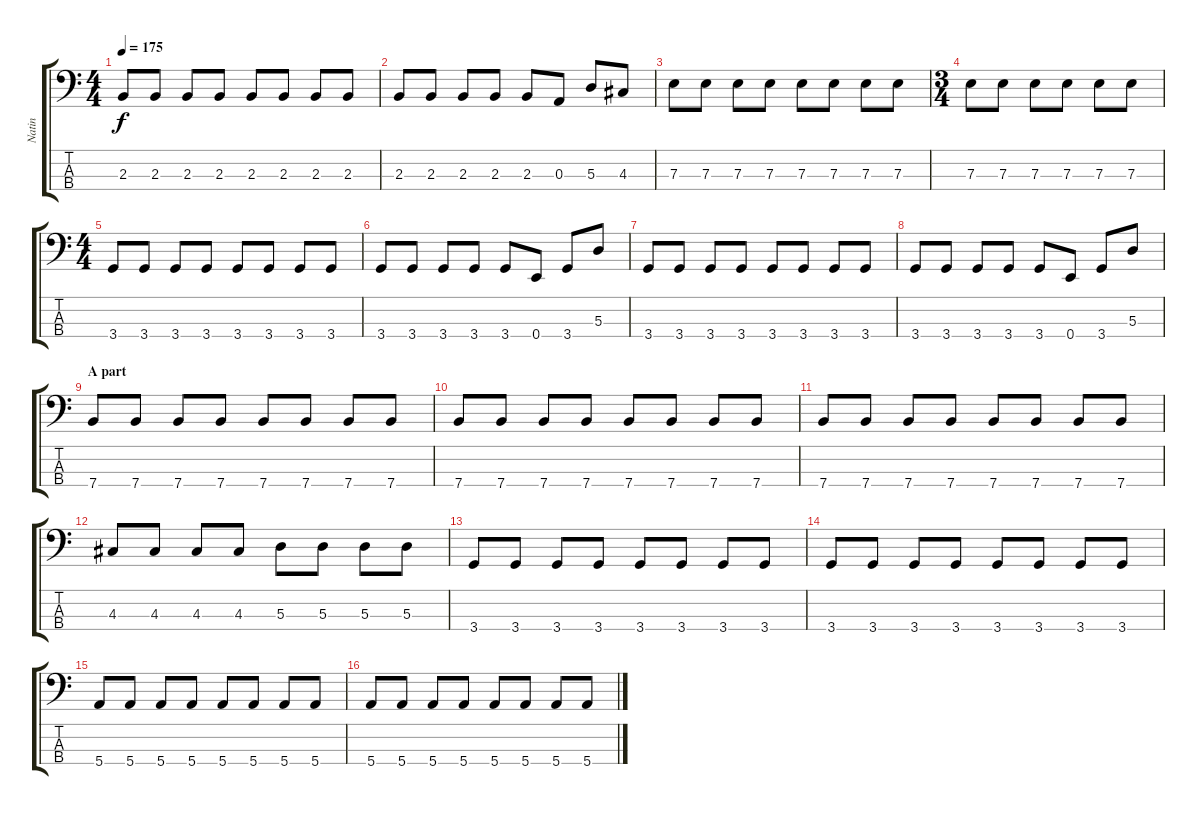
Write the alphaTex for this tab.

\track ("Natin" "Natin") {instrument electricbasspick}
\staff {score tabs}
\tuning (G2 D2 A1 E1) {hide}
\ts (4 4)
\tempo 175
\clef f4
\ks c
2.3.8{dy f} 2.3.8 2.3.8 2.3.8 2.3.8 2.3.8 2.3.8 2.3.8 |
2.3.8 2.3.8 2.3.8 2.3.8 2.3.8 0.3.8 5.3.8 4.3.8 |
7.3.8 7.3.8 7.3.8 7.3.8 7.3.8 7.3.8 7.3.8 7.3.8 |
\ts (3 4)
7.3.8 7.3.8 7.3.8 7.3.8 7.3.8 7.3.8 |
\ts (4 4)
3.4.8 3.4.8 3.4.8 3.4.8 3.4.8 3.4.8 3.4.8 3.4.8 |
3.4.8 3.4.8 3.4.8 3.4.8 3.4.8 0.4.8 3.4.8 5.3.8 |
3.4.8 3.4.8 3.4.8 3.4.8 3.4.8 3.4.8 3.4.8 3.4.8 |
3.4.8 3.4.8 3.4.8 3.4.8 3.4.8 0.4.8 3.4.8 5.3.8 |
\section ("" "A part")
7.4.8 7.4.8 7.4.8 7.4.8 7.4.8 7.4.8 7.4.8 7.4.8 |
7.4.8 7.4.8 7.4.8 7.4.8 7.4.8 7.4.8 7.4.8 7.4.8 |
7.4.8 7.4.8 7.4.8 7.4.8 7.4.8 7.4.8 7.4.8 7.4.8 |
4.3.8 4.3.8 4.3.8 4.3.8 5.3.8 5.3.8 5.3.8 5.3.8 |
3.4.8 3.4.8 3.4.8 3.4.8 3.4.8 3.4.8 3.4.8 3.4.8 |
3.4.8 3.4.8 3.4.8 3.4.8 3.4.8 3.4.8 3.4.8 3.4.8 |
5.4.8 5.4.8 5.4.8 5.4.8 5.4.8 5.4.8 5.4.8 5.4.8 |
5.4.8 5.4.8 5.4.8 5.4.8 5.4.8 5.4.8 5.4.8 5.4.8
